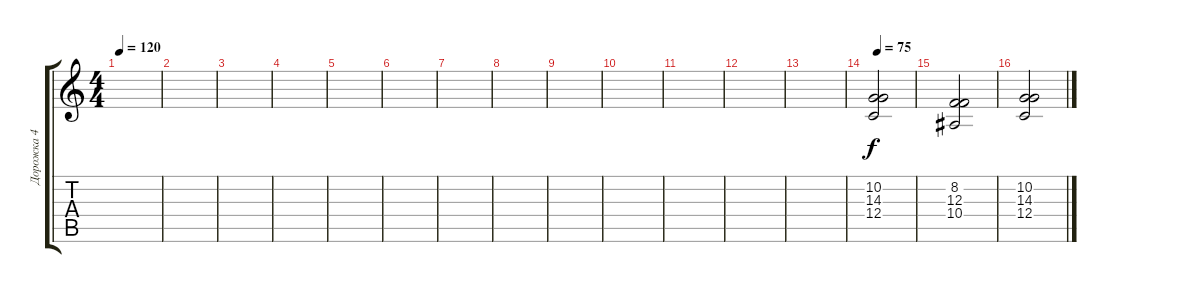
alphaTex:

\track ("Дорожка 4" "Дорожка 4") {instrument synthstrings1}
\staff {score tabs}
\tuning (D4 A3 F3 C3 G2 C2) {hide}
\ts (4 4)
\tempo 120
\clef g2
\ks c
|
|
|
|
|
|
|
|
|
|
|
|
|
\tempo 75
(10.2 14.3 12.4).2 |
(8.2 12.3 10.4).2 |
(10.2 14.3 12.4).2
